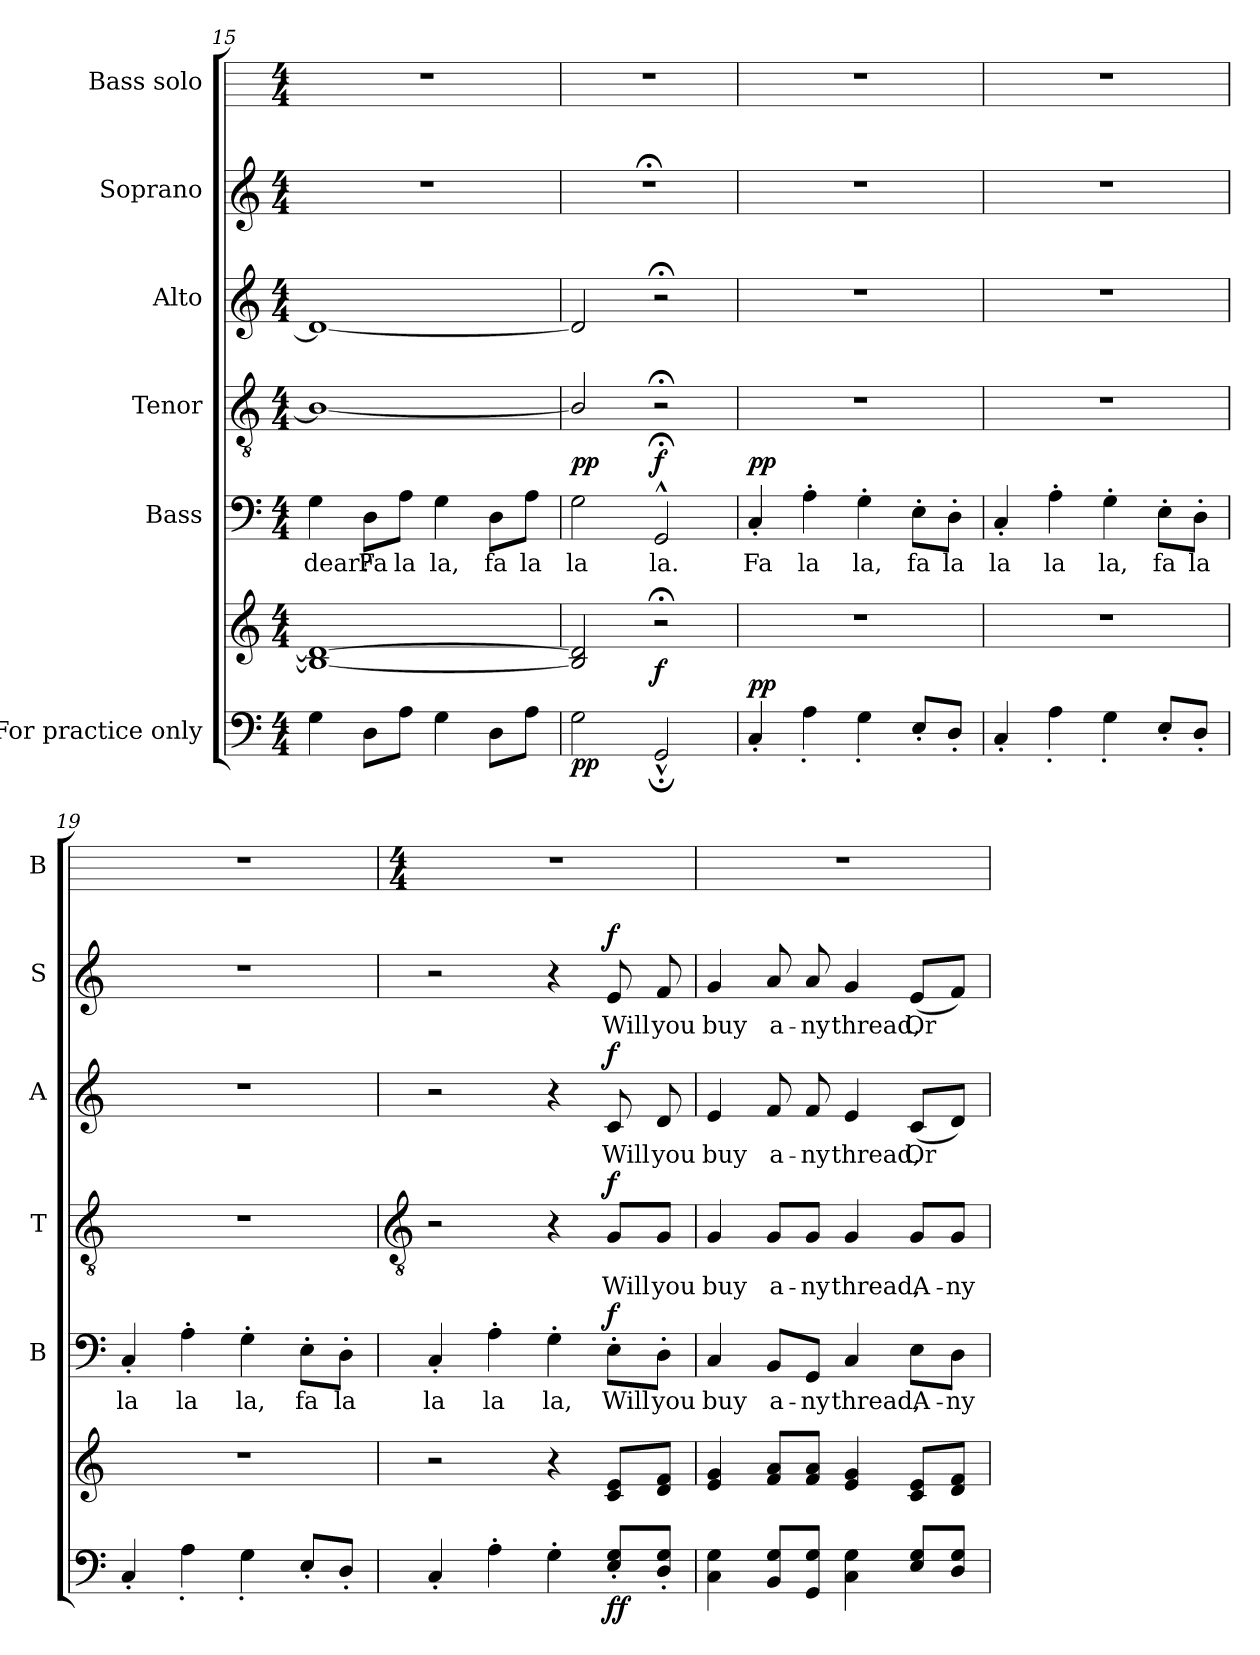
**kern	**kern	**dynam	**kern	**text	**dynam	**kern	**text	**dynam	**kern	**text	**dynam	**kern	**text	**dynam	**kern
*part6	*part6	*part6	*part5	*part5	*part5	*part4	*part4	*part4	*part3	*part3	*part3	*part2	*part2	*part2	*part1
*staff7	*staff6	*staff6/7	*staff5	*staff5	*staff5	*staff4	*staff4	*staff4	*staff3	*staff3	*staff3	*staff2	*staff2	*staff2	*staff1
*I"For practice  only	*	*	*I"Bass	*	*	*I"Tenor	*	*	*I"Alto	*	*	*I"Soprano	*	*	*I"Bass solo
*	*	*	*I'B	*	*	*I'T	*	*	*I'A	*	*	*I'S	*	*	*I'B
*clefF4	*clefG2	*	*clefF4	*	*	*clefGv2	*	*	*clefG2	*	*	*clefG2	*	*	*
*k[]	*k[]	*	*k[]	*	*	*k[]	*	*	*k[]	*	*	*k[]	*	*	*
*C:	*C:	*	*C:	*	*	*C:	*	*	*C:	*	*	*C:	*	*	*
*M4/4	*M4/4	*	*M4/4	*	*	*M4/4	*	*	*M4/4	*	*	*M4/4	*	*	*M4/4
=15	=15	=15	=15	=15	=15	=15	=15	=15	=15	=15	=15	=15	=15	=15	=15
*^	*	*	*	*	*	*	*	*	*	*	*	*	*	*	*
!	!	!	!	!	!LO:LY:b	!	!	!	!	!	!	!	!	!	!	!
1ryy	4G\	1B_ 1d_	.	4G	dear?	.	1B/_	.	.	1d_	.	.	1r	.	.	1r
!	!	!	!	!	!LO:LY:b	!	!	!	!	!	!	!	!	!	!	!
.	8D\L	.	.	8D\L	Fa	.	.	.	.	.	.	.	.	.	.	.
!	!	!	!	!	!LO:LY:b	!	!	!	!	!	!	!	!	!	!	!
.	8A\J	.	.	8A\J	la	.	.	.	.	.	.	.	.	.	.	.
!	!	!	!	!	!LO:LY:b	!	!	!	!	!	!	!	!	!	!	!
.	4G\	.	.	4G	la,	.	.	.	.	.	.	.	.	.	.	.
!	!	!	!	!	!LO:LY:b	!	!	!	!	!	!	!	!	!	!	!
.	8D\L	.	.	8D\L	fa	.	.	.	.	.	.	.	.	.	.	.
!	!	!	!	!	!LO:LY:b	!	!	!	!	!	!	!	!	!	!	!
.	8A\J	.	.	8A\J	la	.	.	.	.	.	.	.	.	.	.	.
=16	=16	=16	=16	=16	=16	=16	=16	=16	=16	=16	=16	=16	=16	=16	=16	=16
!	!	!	!LO:DY:b=2	!	!LO:LY:b	!LO:DY:b	!	!	!	!	!	!	!	!	!	!
1ryy	2G\	2B] 2d]	pp	2G	la	pp	2B/]	.	.	2d]	.	.	1r;<	.	.	1r
!	!	!	!LO:DY:a=2	!	!LO:LY:b	!LO:DY:b	!	!	!	!	!	!	!	!	!	!
.	2GG;^^/	2r;<	f	2GG;<^^	la.	f	2r;<	.	.	2r;<	.	.	.	.	.	.
=17	=17	=17	=17	=17	=17	=17	=17	=17	=17	=17	=17	=17	=17	=17	=17	=17
!	!	!	!LO:DY:a=2	!	!LO:LY:b	!LO:DY:b	!	!	!	!	!	!	!	!	!	!
1ryy	4C'/	1r	pp	4C'	Fa	pp	1r	.	.	1r	.	.	1r	.	.	1r
!	!	!	!	!	!LO:LY:b	!	!	!	!	!	!	!	!	!	!	!
.	4A'\	.	.	4A'	la	.	.	.	.	.	.	.	.	.	.	.
!	!	!	!	!	!LO:LY:b	!	!	!	!	!	!	!	!	!	!	!
.	4G'\	.	.	4G'	la,	.	.	.	.	.	.	.	.	.	.	.
!	!	!	!	!	!LO:LY:b	!	!	!	!	!	!	!	!	!	!	!
.	8E'\L	.	.	8E'\L	fa	.	.	.	.	.	.	.	.	.	.	.
!	!	!	!	!	!LO:LY:b	!	!	!	!	!	!	!	!	!	!	!
.	8D'/J	.	.	8D'\J	la	.	.	.	.	.	.	.	.	.	.	.
=18	=18	=18	=18	=18	=18	=18	=18	=18	=18	=18	=18	=18	=18	=18	=18	=18
!	!	!	!	!	!LO:LY:b	!	!	!	!	!	!	!	!	!	!	!
1ryy	4C'/	1r	.	4C'	la	.	1r	.	.	1r	.	.	1r	.	.	1r
!	!	!	!	!	!LO:LY:b	!	!	!	!	!	!	!	!	!	!	!
.	4A'\	.	.	4A'	la	.	.	.	.	.	.	.	.	.	.	.
!	!	!	!	!	!LO:LY:b	!	!	!	!	!	!	!	!	!	!	!
.	4G'\	.	.	4G'	la,	.	.	.	.	.	.	.	.	.	.	.
!	!	!	!	!	!LO:LY:b	!	!	!	!	!	!	!	!	!	!	!
.	8E'\L	.	.	8E'\L	fa	.	.	.	.	.	.	.	.	.	.	.
!	!	!	!	!	!LO:LY:b	!	!	!	!	!	!	!	!	!	!	!
.	8D'/J	.	.	8D'\J	la	.	.	.	.	.	.	.	.	.	.	.
=19	=19	=19	=19	=19	=19	=19	=19	=19	=19	=19	=19	=19	=19	=19	=19	=19
!	!	!	!	!	!LO:LY:b	!	!	!	!	!	!	!	!	!	!	!
1ryy	4C'/	1r	.	4C'	la	.	1r	.	.	1r	.	.	1r	.	.	1r
!	!	!	!	!	!LO:LY:b	!	!	!	!	!	!	!	!	!	!	!
.	4A'\	.	.	4A'	la	.	.	.	.	.	.	.	.	.	.	.
!	!	!	!	!	!LO:LY:b	!	!	!	!	!	!	!	!	!	!	!
.	4G'\	.	.	4G'	la,	.	.	.	.	.	.	.	.	.	.	.
!	!	!	!	!	!LO:LY:b	!	!	!	!	!	!	!	!	!	!	!
.	8E'\L	.	.	8E'\L	fa	.	.	.	.	.	.	.	.	.	.	.
!	!	!	!	!	!LO:LY:b	!	!	!	!	!	!	!	!	!	!	!
.	8D'/J	.	.	8D'\J	la	.	.	.	.	.	.	.	.	.	.	.
*v	*v	*	*	*	*	*	*	*	*	*	*	*	*	*	*	*
!!LO:LB:g=z
=20	=20	=20	=20	=20	=20	=20	=20	=20	=20	=20	=20	=20	=20	=20	=20
*	*	*	*	*	*	*clefGv2	*	*	*	*	*	*	*	*	*
*	*	*	*	*	*	*	*	*	*	*	*	*	*	*	*M4/4
*^	*	*	*	*	*	*	*	*	*	*	*	*	*	*	*
!	!	!	!	!	!LO:LY:b	!	!	!	!	!	!	!	!	!	!	!
*v	*v	*	*	*	*	*	*	*	*	*	*	*	*	*	*	*
4C'	2r	.	4C'	la	.	2r	.	.	2r	.	.	2r	.	.	1r
!	!	!	!	!LO:LY:b	!	!	!	!	!	!	!	!	!	!	!
4A'	.	.	4A'	la	.	.	.	.	.	.	.	.	.	.	.
!	!	!	!	!LO:LY:b	!	!	!	!	!	!	!	!	!	!	!
4G'	4r	.	4G'	la,	.	4r	.	.	4r	.	.	4r	.	.	.
!	!	!LO:DY:b=2	!	!LO:LY:b	!	!	!LO:LY:b	!	!	!LO:LY:b	!	!	!LO:LY:b	!	!
!	!	!LO:DY:n=1:b	!	!	!LO:DY:b	!	!	!LO:DY:b	!	!	!LO:DY:b	!	!	!LO:DY:b	!
8E' 8G'L	8c 8eL	f f	8E'\L	Will	f	8G/L	Will	f	8c	Will	f	8e	Will	f	.
!	!	!	!	!LO:LY:b	!	!	!LO:LY:b	!	!	!LO:LY:b	!	!	!LO:LY:b	!	!
8D/' 8G/'J	8d 8fJ	.	8D'\J	you	.	8G/J	you	.	8d	you	.	8f	you	.	.
=21	=21	=21	=21	=21	=21	=21	=21	=21	=21	=21	=21	=21	=21	=21	=21
!	!	!	!	!LO:LY:b	!	!	!LO:LY:b	!	!	!LO:LY:b	!	!	!LO:LY:b	!	!
4C 4G	4e 4g	.	4C	buy	.	4G	buy	.	4e	buy	.	4g	buy	.	1r
!	!	!	!	!LO:LY:b	!	!	!LO:LY:b	!	!	!LO:LY:b	!	!	!LO:LY:b	!	!
8BB 8GL	8f 8aL	.	8BB/L	a-	.	8G/L	a-	.	8f	a-	.	8a	a-	.	.
!	!	!	!	!LO:LY:b	!	!	!LO:LY:b	!	!	!LO:LY:b	!	!	!LO:LY:b	!	!
8GG 8GJ	8f 8aJ	.	8GG/J	-ny	.	8G/J	-ny	.	8f	-ny	.	8a	-ny	.	.
!	!	!	!	!LO:LY:b	!	!	!LO:LY:b	!	!	!LO:LY:b	!	!	!LO:LY:b	!	!
4C 4G	4e 4g	.	4C	thread,	.	4G	thread,	.	4e	thread,	.	4g	thread,	.	.
!	!	!	!	!LO:LY:b	!	!	!LO:LY:b	!	!	!LO:LY:b	!	!	!LO:LY:b	!	!
8E 8GL	8c 8eL	.	8E\L	A-	.	8G/L	A-	.	(<8cL	Or	.	(<8eL	Or	.	.
!	!	!	!	!LO:LY:b	!	!	!LO:LY:b	!	!	!	!	!	!	!	!
8D/ 8G/J	8d 8fJ	.	8D\J	-ny	.	8G/J	-ny	.	8dJ)	.	.	8fJ)	.	.	.
=	=	=	=	=	=	=	=	=	=	=	=	=	=	=	=
*-	*-	*-	*-	*-	*-	*-	*-	*-	*-	*-	*-	*-	*-	*-	*-
